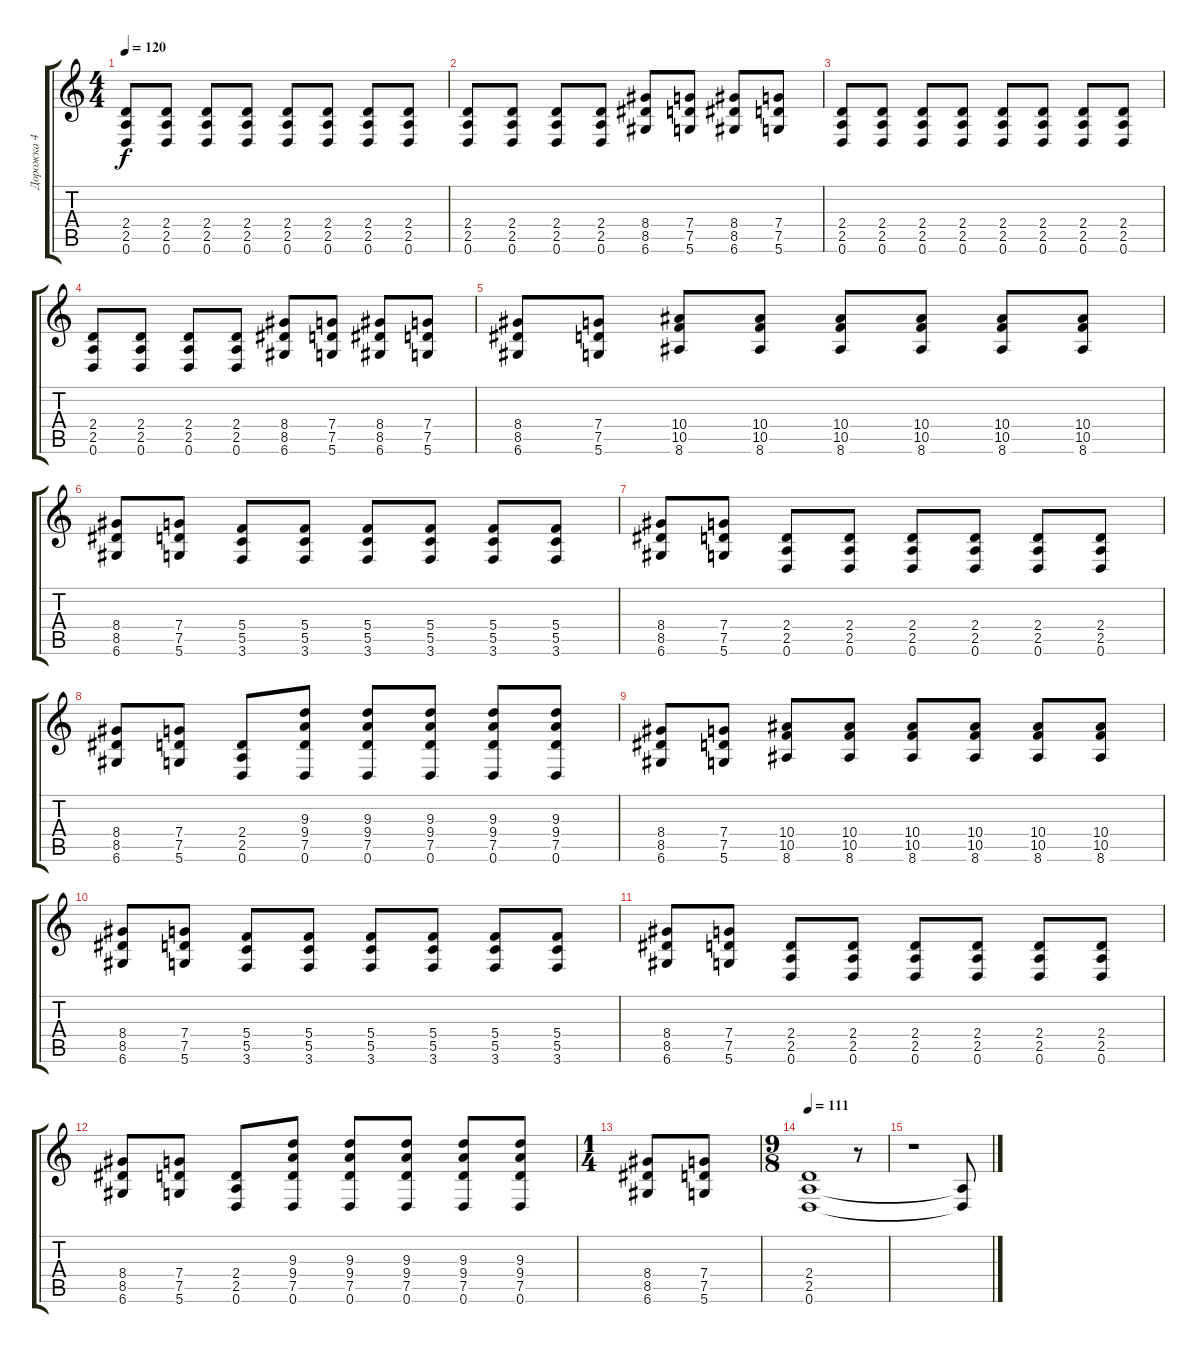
\track ("Дорожка 4" "Дорожка 4") {instrument distortionguitar}
\staff {score tabs}
\tuning (D4 A3 F3 C3 G2 D2) {hide}
\ts (4 4)
\tempo 120
\clef g2
\ks c
(2.4 2.5 0.6).8{dy f} (2.4 2.5 0.6).8 (2.4 2.5 0.6).8 (2.4 2.5 0.6).8 (2.4 2.5 0.6).8 (2.4 2.5 0.6).8 (2.4 2.5 0.6).8 (2.4 2.5 0.6).8 |
(2.4 2.5 0.6).8 (2.4 2.5 0.6).8 (2.4 2.5 0.6).8 (2.4 2.5 0.6).8 (8.4 8.5 6.6).8 (7.4 7.5 5.6).8 (8.4 8.5 6.6).8 (7.4 7.5 5.6).8 |
(2.4 2.5 0.6).8 (2.4 2.5 0.6).8 (2.4 2.5 0.6).8 (2.4 2.5 0.6).8 (2.4 2.5 0.6).8 (2.4 2.5 0.6).8 (2.4 2.5 0.6).8 (2.4 2.5 0.6).8 |
(2.4 2.5 0.6).8 (2.4 2.5 0.6).8 (2.4 2.5 0.6).8 (2.4 2.5 0.6).8 (8.4 8.5 6.6).8 (7.4 7.5 5.6).8 (8.4 8.5 6.6).8 (7.4 7.5 5.6).8 |
(8.4 8.5 6.6).8 (7.4 7.5 5.6).8 (10.4 10.5 8.6).8 (10.4 10.5 8.6).8 (10.4 10.5 8.6).8 (10.4 10.5 8.6).8 (10.4 10.5 8.6).8 (10.4 10.5 8.6).8 |
(8.4 8.5 6.6).8 (7.4 7.5 5.6).8 (5.4 5.5 3.6).8 (5.4 5.5 3.6).8 (5.4 5.5 3.6).8 (5.4 5.5 3.6).8 (5.4 5.5 3.6).8 (5.4 5.5 3.6).8 |
(8.4 8.5 6.6).8 (7.4 7.5 5.6).8 (2.4 2.5 0.6).8 (2.4 2.5 0.6).8 (2.4 2.5 0.6).8 (2.4 2.5 0.6).8 (2.4 2.5 0.6).8 (2.4 2.5 0.6).8 |
(8.4 8.5 6.6).8 (7.4 7.5 5.6).8 (2.4 2.5 0.6).8 (9.3 9.4 7.5 0.6).8 (9.3 9.4 7.5 0.6).8 (9.3 9.4 7.5 0.6).8 (9.3 9.4 7.5 0.6).8 (9.3 9.4 7.5 0.6).8 |
(8.4 8.5 6.6).8 (7.4 7.5 5.6).8 (10.4 10.5 8.6).8 (10.4 10.5 8.6).8 (10.4 10.5 8.6).8 (10.4 10.5 8.6).8 (10.4 10.5 8.6).8 (10.4 10.5 8.6).8 |
(8.4 8.5 6.6).8 (7.4 7.5 5.6).8 (5.4 5.5 3.6).8 (5.4 5.5 3.6).8 (5.4 5.5 3.6).8 (5.4 5.5 3.6).8 (5.4 5.5 3.6).8 (5.4 5.5 3.6).8 |
(8.4 8.5 6.6).8 (7.4 7.5 5.6).8 (2.4 2.5 0.6).8 (2.4 2.5 0.6).8 (2.4 2.5 0.6).8 (2.4 2.5 0.6).8 (2.4 2.5 0.6).8 (2.4 2.5 0.6).8 |
(8.4 8.5 6.6).8 (7.4 7.5 5.6).8 (2.4 2.5 0.6).8 (9.3 9.4 7.5 0.6).8 (9.3 9.4 7.5 0.6).8 (9.3 9.4 7.5 0.6).8 (9.3 9.4 7.5 0.6).8 (9.3 9.4 7.5 0.6).8 |
\ts (1 4)
(8.4 8.5 6.6).8 (7.4 7.5 5.6).8 |
\ts (9 8)
\tempo 111
(2.4 2.5 0.6).1 r.8 |
r.1 (2.5{t} 0.6{t}).8
